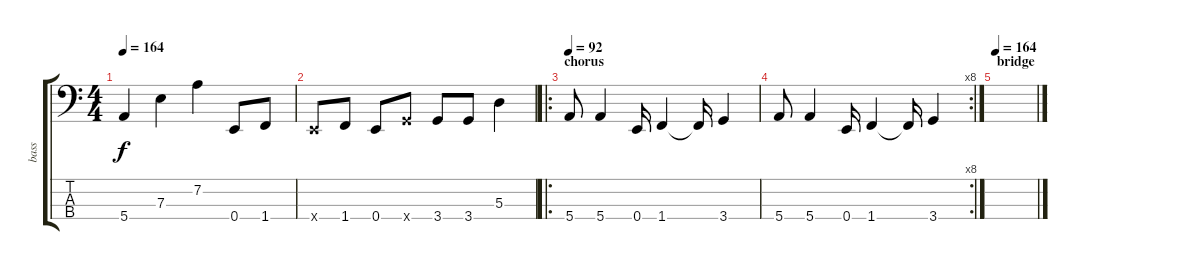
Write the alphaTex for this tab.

\track ("bass" "bass") {instrument electricbasspick}
\staff {score tabs}
\tuning (G2 D2 A1 E1) {hide}
\ts (4 4)
\tempo 164
\clef f4
\ks c
5.4.4{dy f} 7.3.4 7.2.4 0.4.8 1.4.8 |
0.4{x}.8 1.4.8 0.4.8 3.4{x}.8 3.4.8 3.4.8 5.3.4 |
\ro
\section ("" "chorus")
\tempo 92
5.4.8 5.4.4 0.4.16 1.4.4 1.4{t}.16 3.4.4 |
\rc 8
5.4.8 5.4.4 0.4.16 1.4.4 1.4{t}.16 3.4.4 |
\section ("" "bridge")
\tempo 164
